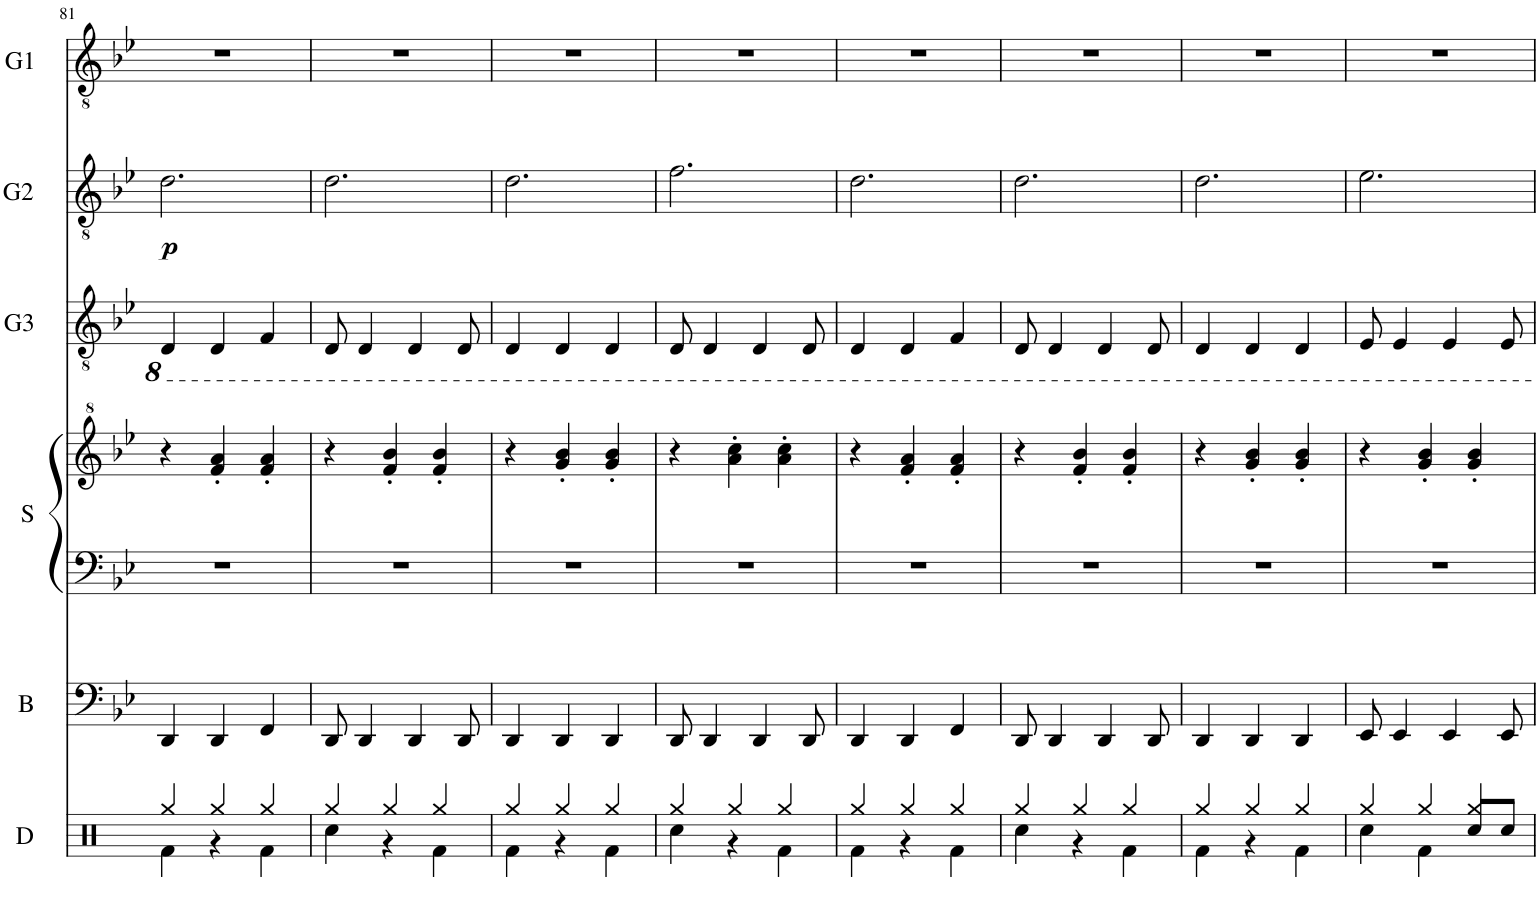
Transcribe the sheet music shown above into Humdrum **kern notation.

**kern	**kern	**kern	**kern	**kern	**kern	**dynam	**kern
*part6	*part5	*part4	*part4	*part3	*part2	*part2	*part1
*staff7	*staff6	*staff5	*staff4	*staff3	*staff2	*staff2	*staff1
*I"Drums	*I"Bass	*I"Synth	*	*I"Guitar 3	*I"Guitar 2	*	*I"Guitar 1
*I'D	*I'B	*I'S	*	*I'G3	*I'G2	*	*I'G1
!!LO:PB:g=z
*clefX	*clefF4	*clefF4	*clefG^2	*clefGv2	*clefGv2	*	*clefGv2
*	*Trd7c12	*	*	*	*	*	*
*k[b-e-]	*k[b-e-]	*k[b-e-]	*k[b-e-]	*k[b-e-]	*k[b-e-]	*	*k[b-e-]
*M3/4	*M3/4	*M3/4	*M3/4	*M3/4	*M3/4	*	*M3/4
=81	=81	=81	=81	=81	=81	=81	=81
*^	*	*	*	*	*	*	*
!	!	!	!	!	!	!	!LO:DY:b	!
4Rgg/	4Rf\	4DD/	2.r	4r	4DD/	2.d\	p	2.r
4Rgg/	4r	4DD/	.	4ff/' 4aa/'	4DD/	.	.	.
4Rgg/	4Rf\	4FF/	.	4ff/' 4aa/'	4FF/	.	.	.
=82	=82	=82	=82	=82	=82	=82	=82	=82
4Rgg/	4Rcc\	8DD/	2.r	4r	8DD/	2.d\	.	2.r
.	.	4DD/	.	.	4DD/	.	.	.
4Rgg/	4r	.	.	4ff/' 4bb-/'	.	.	.	.
.	.	4DD/	.	.	4DD/	.	.	.
4Rgg/	4Rf\	.	.	4ff/' 4bb-/'	.	.	.	.
.	.	8DD/	.	.	8DD/	.	.	.
=83	=83	=83	=83	=83	=83	=83	=83	=83
4Rgg/	4Rf\	4DD/	2.r	4r	4DD/	2.d\	.	2.r
4Rgg/	4r	4DD/	.	4gg/' 4bb-/'	4DD/	.	.	.
4Rgg/	4Rf\	4DD/	.	4gg/' 4bb-/'	4DD/	.	.	.
=84	=84	=84	=84	=84	=84	=84	=84	=84
4Rgg/	4Rcc\	8DD/	2.r	4r	8DD/	2.f\	.	2.r
.	.	4DD/	.	.	4DD/	.	.	.
4Rgg/	4r	.	.	4aa\' 4ccc\'	.	.	.	.
.	.	4DD/	.	.	4DD/	.	.	.
4Rgg/	4Rf\	.	.	4aa\' 4ccc\'	.	.	.	.
.	.	8DD/	.	.	8DD/	.	.	.
=85	=85	=85	=85	=85	=85	=85	=85	=85
4Rgg/	4Rf\	4DD/	2.r	4r	4DD/	2.d\	.	2.r
4Rgg/	4r	4DD/	.	4ff/' 4aa/'	4DD/	.	.	.
4Rgg/	4Rf\	4FF/	.	4ff/' 4aa/'	4FF/	.	.	.
=86	=86	=86	=86	=86	=86	=86	=86	=86
4Rgg/	4Rcc\	8DD/	2.r	4r	8DD/	2.d\	.	2.r
.	.	4DD/	.	.	4DD/	.	.	.
4Rgg/	4r	.	.	4ff/' 4bb-/'	.	.	.	.
.	.	4DD/	.	.	4DD/	.	.	.
4Rgg/	4Rf\	.	.	4ff/' 4bb-/'	.	.	.	.
.	.	8DD/	.	.	8DD/	.	.	.
=87	=87	=87	=87	=87	=87	=87	=87	=87
4Rgg/	4Rf\	4DD/	2.r	4r	4DD/	2.d\	.	2.r
4Rgg/	4r	4DD/	.	4gg/' 4bb-/'	4DD/	.	.	.
4Rgg/	4Rf\	4DD/	.	4gg/' 4bb-/'	4DD/	.	.	.
=88	=88	=88	=88	=88	=88	=88	=88	=88
4Rgg/	4Rcc\	8EE-/	2.r	4r	8EE-/	2.e-\	.	2.r
.	.	4EE-/	.	.	4EE-/	.	.	.
4Rgg/	4Rf\	.	.	4gg/' 4bb-/'	.	.	.	.
.	.	4EE-/	.	.	4EE-/	.	.	.
4Rgg/	8Rcc/L	.	.	4gg/' 4bb-/'	.	.	.	.
.	8Rcc/J	8EE-/	.	.	8EE-/	.	.	.
*v	*v	*	*	*	*	*	*	*
=	=	=	=	=	=	=	=
*-	*-	*-	*-	*-	*-	*-	*-
